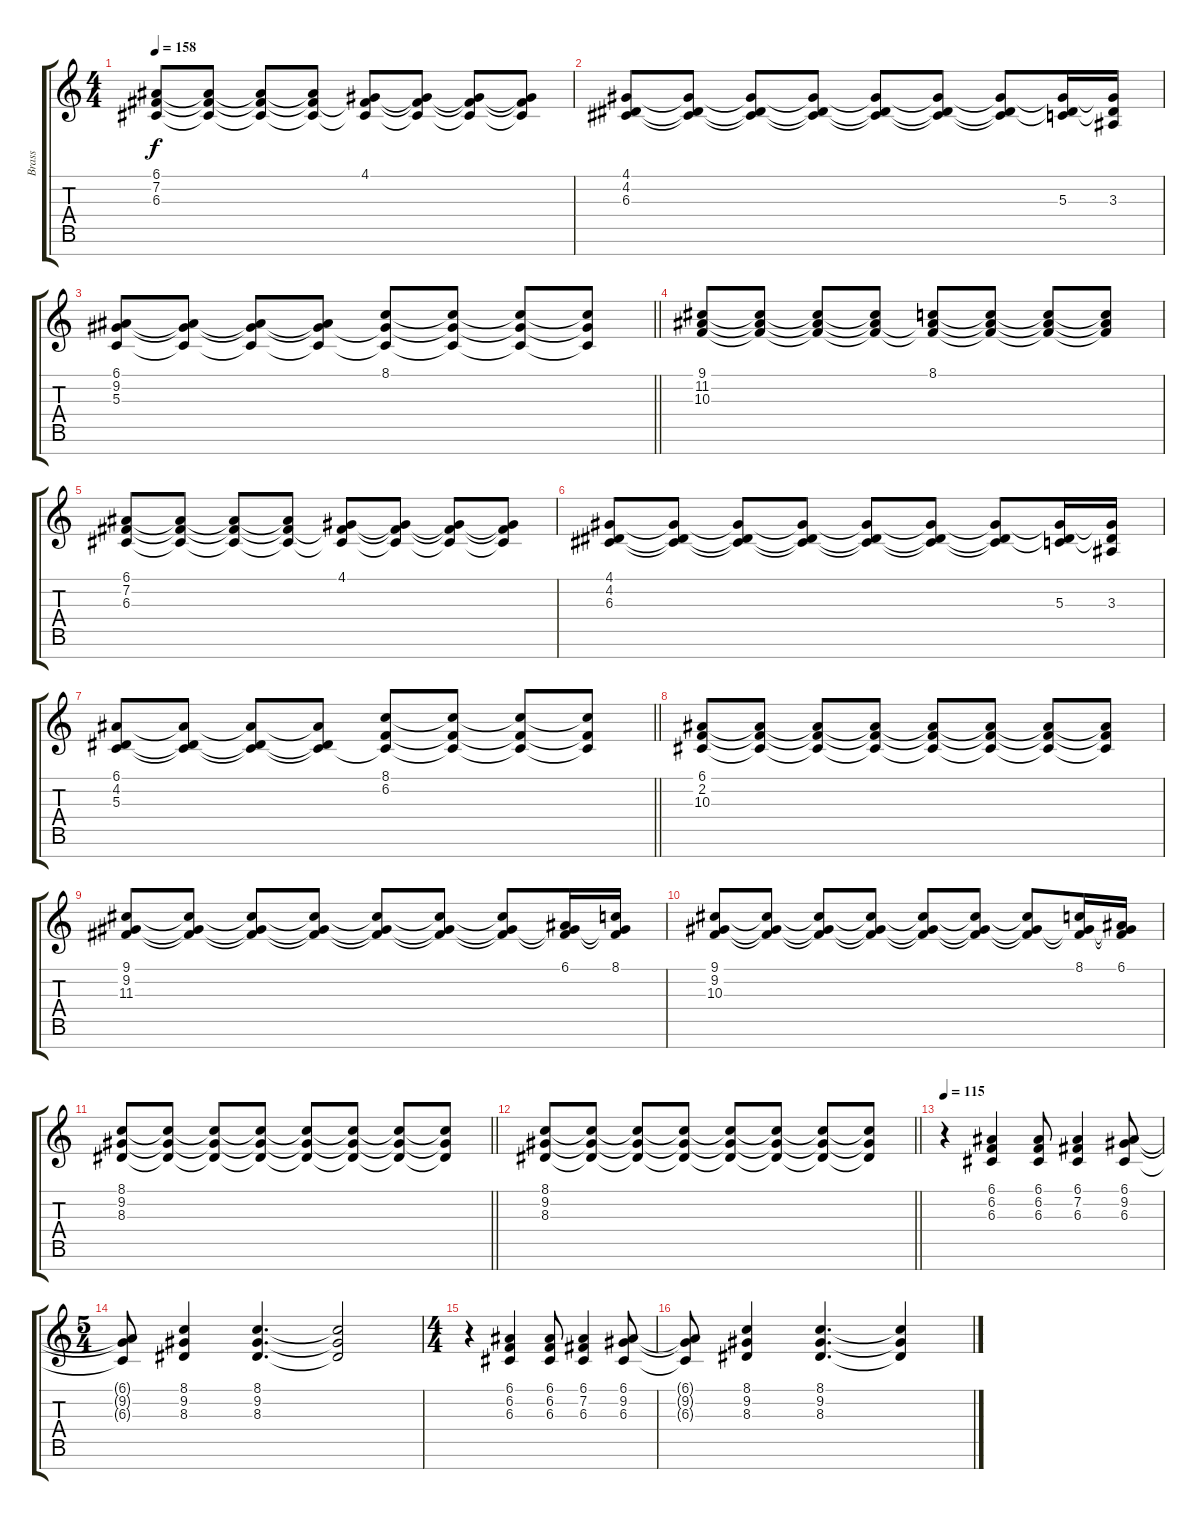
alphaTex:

\track ("Brass" "Brass") {instrument trombone}
\staff {score tabs}
\tuning (E4 B3 G3 D3 A2 E2 B1) {hide}
\ts (4 4)
\tempo 158
\clef g2
\ks c
(6.1 7.2 6.3).8{dy f} (6.1{t} 7.2{t} 6.3{t}).8 (6.1{t} 7.2{t} 6.3{t}).8 (6.1{t} 7.2{t} 6.3{t}).8 (4.1 7.2{t} 6.3{t}).8 (4.1{t} 7.2{t} 6.3{t}).8 (4.1{t} 7.2{t} 6.3{t}).8 (4.1{t} 7.2{t} 6.3{t}).8 |
(4.1 4.2 6.3).8 (4.1{t} 4.2{t} 6.3{t}).8 (4.1{t} 4.2{t} 6.3{t}).8 (4.1{t} 4.2{t} 6.3{t}).8 (4.1{t} 4.2{t} 6.3{t}).8 (4.1{t} 4.2{t} 6.3{t}).8 (4.1{t} 4.2{t} 6.3{t}).8 (4.1{t} 4.2{t} 5.3).16 (4.1{t} 4.2{t} 3.3).16 |
\barLineRight lightlight
(6.1 9.2 5.3).8 (6.1{t} 9.2{t} 5.3{t}).8 (6.1{t} 9.2{t} 5.3{t}).8 (6.1{t} 9.2{t} 5.3{t}).8 (8.1 9.2{t} 5.3{t}).8 (8.1{t} 9.2{t} 5.3{t}).8 (8.1{t} 9.2{t} 5.3{t}).8 (8.1{t} 9.2{t} 5.3{t}).8 |
(9.1 11.2 10.3).8 (9.1{t} 11.2{t} 10.3{t}).8 (9.1{t} 11.2{t} 10.3{t}).8 (9.1{t} 11.2{t} 10.3{t}).8 (8.1 11.2{t} 10.3{t}).8 (8.1{t} 11.2{t} 10.3{t}).8 (8.1{t} 11.2{t} 10.3{t}).8 (8.1{t} 11.2{t} 10.3{t}).8 |
(6.1 7.2 6.3).8 (6.1{t} 7.2{t} 6.3{t}).8 (6.1{t} 7.2{t} 6.3{t}).8 (6.1{t} 7.2{t} 6.3{t}).8 (4.1 7.2{t} 6.3{t}).8 (4.1{t} 7.2{t} 6.3{t}).8 (4.1{t} 7.2{t} 6.3{t}).8 (4.1{t} 7.2{t} 6.3{t}).8 |
(4.1 4.2 6.3).8 (4.1{t} 4.2{t} 6.3{t}).8 (4.1{t} 4.2{t} 6.3{t}).8 (4.1{t} 4.2{t} 6.3{t}).8 (4.1{t} 4.2{t} 6.3{t}).8 (4.1{t} 4.2{t} 6.3{t}).8 (4.1{t} 4.2{t} 6.3{t}).8 (4.1{t} 4.2{t} 5.3).16 (4.1{t} 4.2{t} 3.3).16 |
\barLineRight lightlight
(6.1 4.2 5.3).8 (6.1{t} 4.2{t} 5.3{t}).8 (6.1{t} 4.2{t} 5.3{t}).8 (6.1{t} 4.2{t} 5.3{t}).8 (8.1 6.2 5.3{t}).8 (8.1{t} 6.2{t} 5.3{t}).8 (8.1{t} 6.2{t} 5.3{t}).8 (8.1{t} 6.2{t} 5.3{t}).8 |
(6.1 2.2 10.3).8 (6.1{t} 2.2{t} 10.3{t}).8 (6.1{t} 2.2{t} 10.3{t}).8 (6.1{t} 2.2{t} 10.3{t}).8 (6.1{t} 2.2{t} 10.3{t}).8 (6.1{t} 2.2{t} 10.3{t}).8 (6.1{t} 2.2{t} 10.3{t}).8 (6.1{t} 2.2{t} 10.3{t}).8 |
(9.1 9.2 11.3).8 (9.1{t} 9.2{t} 11.3{t}).8 (9.1{t} 9.2{t} 11.3{t}).8 (9.1{t} 9.2{t} 11.3{t}).8 (9.1{t} 9.2{t} 11.3{t}).8 (9.1{t} 9.2{t} 11.3{t}).8 (9.1{t} 9.2{t} 11.3{t}).8 (6.1 9.2{t} 11.3{t}).16 (8.1 9.2{t} 11.3{t}).16 |
(9.1 9.2 10.3).8 (9.1{t} 9.2{t} 10.3{t}).8 (9.1{t} 9.2{t} 10.3{t}).8 (9.1{t} 9.2{t} 10.3{t}).8 (9.1{t} 9.2{t} 10.3{t}).8 (9.1{t} 9.2{t} 10.3{t}).8 (9.1{t} 9.2{t} 10.3{t}).8 (8.1 9.2{t} 10.3{t}).16 (6.1 9.2{t} 10.3{t}).16 |
\barLineRight lightlight
(8.1 9.2 8.3).8 (8.1{t} 9.2{t} 8.3{t}).8 (8.1{t} 9.2{t} 8.3{t}).8 (8.1{t} 9.2{t} 8.3{t}).8 (8.1{t} 9.2{t} 8.3{t}).8 (8.1{t} 9.2{t} 8.3{t}).8 (8.1{t} 9.2{t} 8.3{t}).8 (8.1{t} 9.2{t} 8.3{t}).8 |
\barLineRight lightlight
(8.1 9.2 8.3).8 (8.1{t} 9.2{t} 8.3{t}).8 (8.1{t} 9.2{t} 8.3{t}).8 (8.1{t} 9.2{t} 8.3{t}).8 (8.1{t} 9.2{t} 8.3{t}).8 (8.1{t} 9.2{t} 8.3{t}).8 (8.1{t} 9.2{t} 8.3{t}).8 (8.1{t} 9.2{t} 8.3{t}).8 |
\tempo 115
r.4 (6.1 6.2 6.3).4 (6.1 6.2 6.3).8 (6.1 7.2 6.3).4 (6.1 9.2 6.3).8 |
\ts (5 4)
(6.1{t} 9.2{t} 6.3{t}).8 (8.1 9.2 8.3).4 (8.1 9.2 8.3).4{d} (8.1{t} 9.2{t} 8.3{t}).2 |
\ts (4 4)
r.4 (6.1 6.2 6.3).4 (6.1 6.2 6.3).8 (6.1 7.2 6.3).4 (6.1 9.2 6.3).8 |
(6.1{t} 9.2{t} 6.3{t}).8 (8.1 9.2 8.3).4 (8.1 9.2 8.3).4{d} (8.1{t} 9.2{t} 8.3{t}).4
